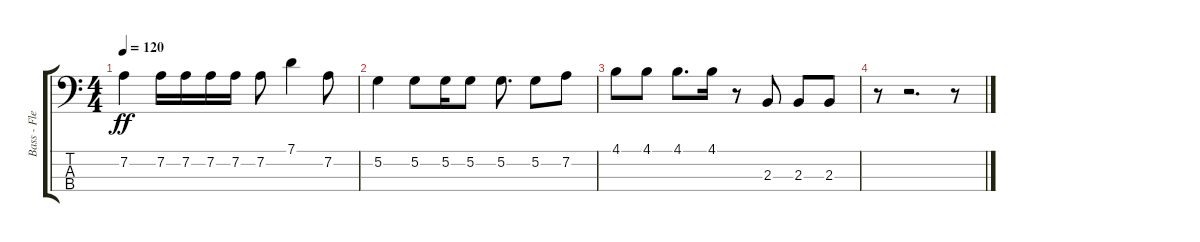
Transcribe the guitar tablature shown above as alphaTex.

\track ("Bass - Flea" "Bass - Fle") {instrument electricbasspick}
\staff {score tabs}
\tuning (G2 D2 A1 E1) {hide}
\ts (4 4)
\tempo 120
\clef f4
\ks c
7.2.4{dy ff} 7.2.16 7.2.16 7.2.16 7.2.16 7.2.8 7.1.4 7.2.8 |
5.2.4 5.2.8 5.2.16 5.2.8 5.2.8{d} 5.2.8 7.2.8 |
4.1.8 4.1.8 4.1.8{d} 4.1.16 r.8 2.3.8 2.3.8 2.3.8 |
r.8 r.2{d} r.8
